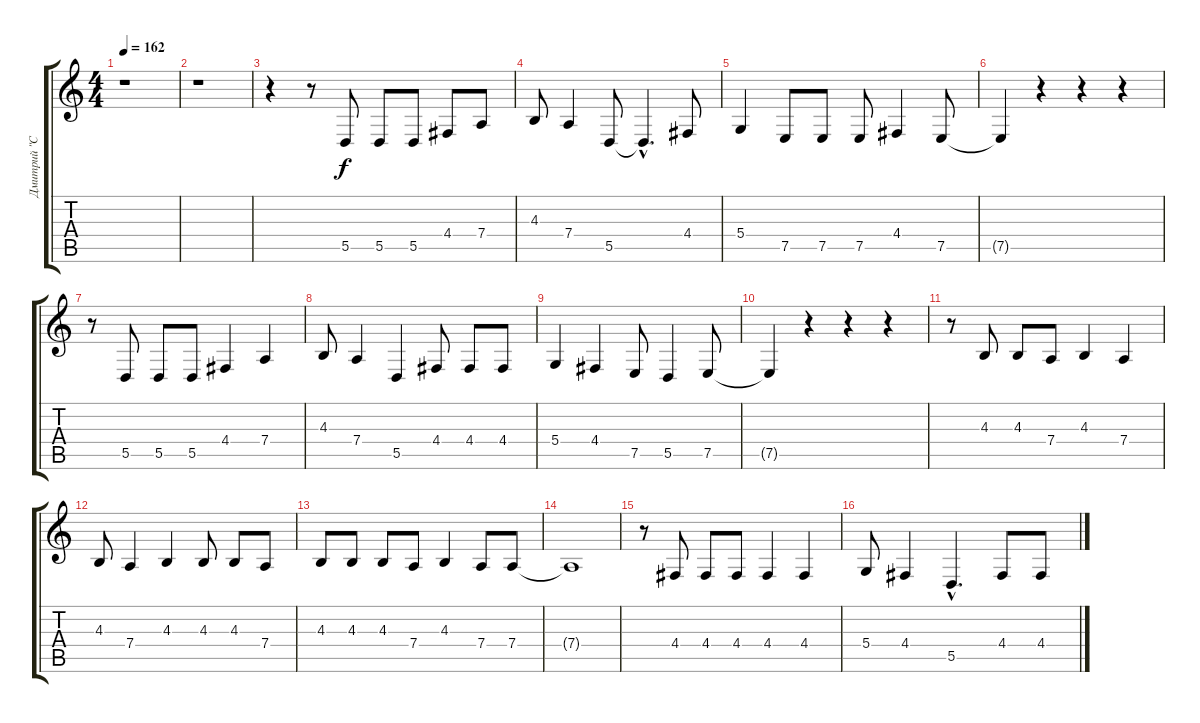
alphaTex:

\track ("Дмитрий \"Сид\" Спирин" "Дмитрий \"С") {instrument lead8bassandlead}
\staff {score tabs}
\tuning (E4 B3 G3 D3 A2 E2) {hide}
\ts (4 4)
\tempo 162
\clef g2
\ks c
r.1{dy f} |
r.1 |
r.4 r.8 5.5.8 5.5.8 5.5.8 4.4.8 7.4.8 |
4.3.8 7.4.4 5.5.8 5.5{hac t}.4{d} 4.4.8 |
5.4.4 7.5.8 7.5.8 7.5.8 4.4.4 7.5.8 |
7.5{t}.4 r.4 r.4 r.4 |
r.8 5.5.8 5.5.8 5.5.8 4.4.4 7.4.4 |
4.3.8 7.4.4 5.5.4 4.4.8 4.4.8 4.4.8 |
5.4.4 4.4.4 7.5.8 5.5.4 7.5.8 |
7.5{t}.4 r.4 r.4 r.4 |
r.8 4.3.8 4.3.8 7.4.8 4.3.4 7.4.4 |
4.3.8 7.4.4 4.3.4 4.3.8 4.3.8 7.4.8 |
4.3.8 4.3.8 4.3.8 7.4.8 4.3.4 7.4.8 7.4.8 |
7.4{t}.1 |
r.8 4.4.8 4.4.8 4.4.8 4.4.4 4.4.4 |
5.4.8 4.4.4 5.5{hac}.4{d} 4.4.8 4.4.8
